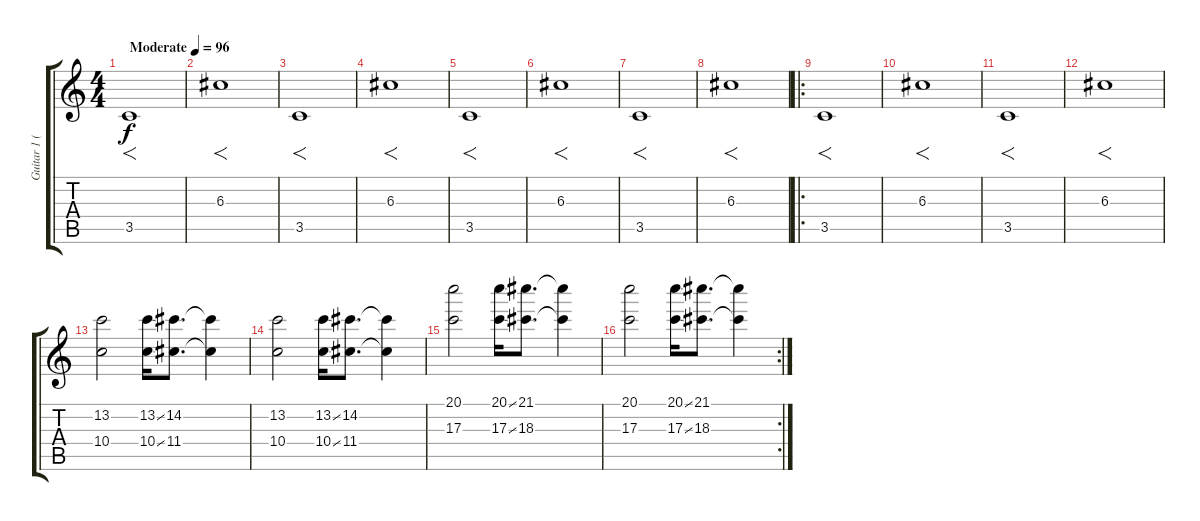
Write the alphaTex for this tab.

\track ("Guitar 1 (Main)" "Guitar 1 (") {instrument overdrivenguitar}
\staff {score tabs}
\tuning (E4 B3 G3 D3 A2 C2) {hide}
\ts (4 4)
\tempo (96 "Moderate")
\clef g2
\ks c
3.5.1{f dy f instrument overdrivenguitar} |
6.3.1{f} |
3.5.1{f} |
6.3.1{f} |
3.5.1{f} |
6.3.1{f} |
3.5.1{f} |
6.3.1{f} |
\ro
3.5.1{f} |
6.3.1{f} |
3.5.1{f} |
6.3.1{f} |
(13.2 10.4).2 (13.2{ss} 10.4{ss}).16 (14.2 11.4).8{d} (14.2{t} 11.4{t}).4 |
(13.2 10.4).2 (13.2{ss} 10.4{ss}).16 (14.2 11.4).8{d} (14.2{t} 11.4{t}).4 |
(20.1 17.3).2 (20.1{ss} 17.3{ss}).16 (21.1 18.3).8{d} (21.1{t} 18.3{t}).4 |
\rc 2
(20.1 17.3).2 (20.1{ss} 17.3{ss}).16 (21.1 18.3).8{d} (21.1{t} 18.3{t}).4
